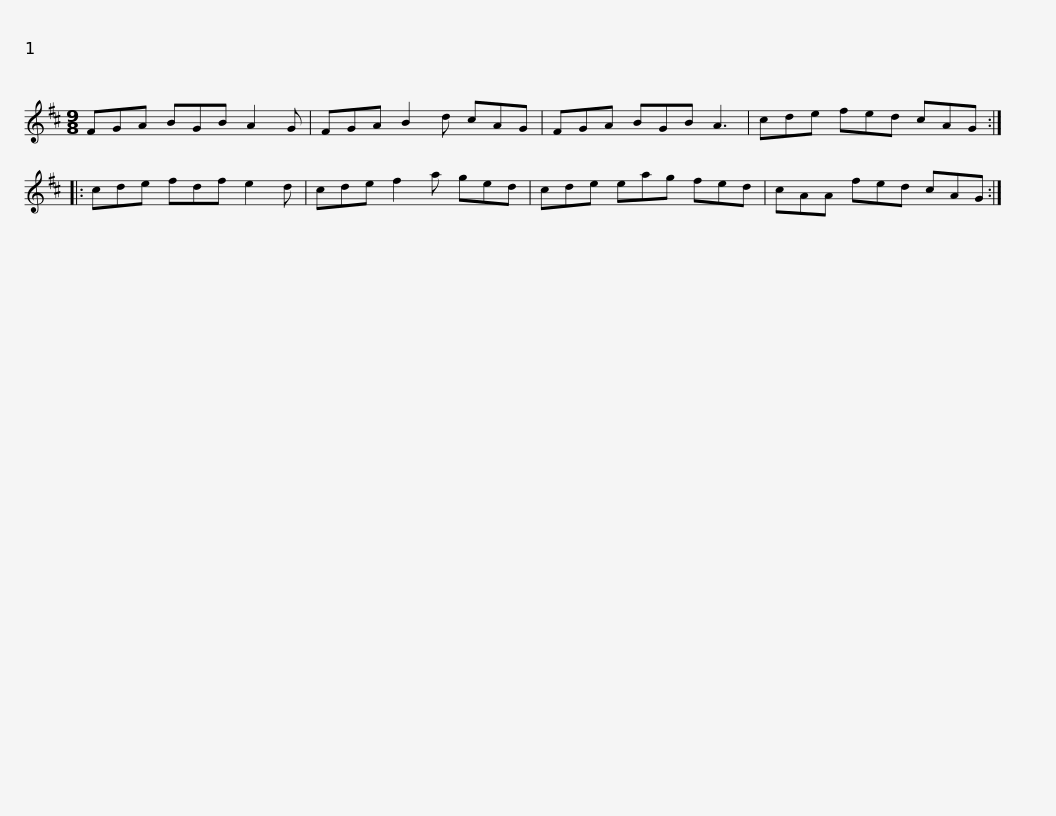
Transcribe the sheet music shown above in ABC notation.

X:1
L:1/8
M:9/8
I:linebreak $
K:D
V:1 treble
V:1
 FGA BGB A2 G | FGA B2 d cAG | FGA BGB A3 | cde fed cAG :: cde fdf e2 d |$ %5
 cde f2 a ged | cde eag fed | cAA fed cAG :| %8
